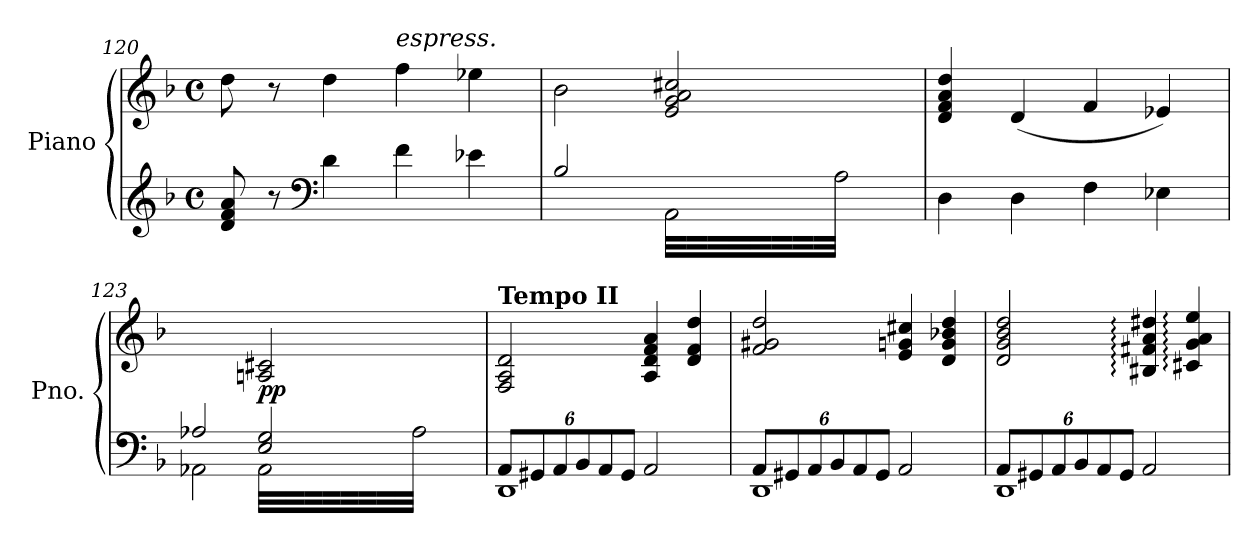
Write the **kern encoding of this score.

**kern	**kern	**dynam
*part1	*part1	*part1
*staff2	*staff1	*staff1/2
*I"Piano	*	*
*I'Pno.	*	*
*clefG2	*clefG2	*
*k[b-]	*k[b-]	*
*M4/4	*M4/4	*
*met(c)	*met(c)	*
=120	=120	=120
8d/ 8f/ 8a/	8dd\	.
8r	8r	.
*clefF4	*	*
4d\	4dd\	.
!	!LO:TX:a:i:t=espress.	!
4f\	4ff\	.
4e-X\	4ee-X\	.
=121	=121	=121
*^	*	*
2B-/	2ryy	2b-\	.
!	!LO:N:head=open	!	!
4AA\yy	32AA\LLL	2e/ 2g/ 2a/ 2cc#X/	.
.	32A\yy	.	.
.	32AA\yy	.	.
.	32A\yy	.	.
.	32AA\yy	.	.
.	32A\yy	.	.
.	32AA\yy	.	.
.	32A\yy	.	.
!	!LO:N:head=open	!	!
4AA\yy	32A\JJJ	.	.
.	8..ryy	.	.
*v	*v	*	*
=122	=122	=122
4D\	4d/ 4f/ 4a/ 4dd/	.
4D\	(<4d/	.
4F\	4f/	.
4E-X\	4e-X/)	.
!!LO:LB:g=z
=123	=123	=123
*^	*	*
*	*^	*	*
*	*	*^	*	*
2A-X/	2AA-X\	2ryy	2ryy	2ryy	.
!	!	!LO:N:head=open	!	!	!LO:DY:b
2ryy	4AAn\yy	32AA\LLL	2E/ 2G/	2An/ 2c#X/	pp
.	.	32A\yy	.	.	.
.	.	32AA\yy	.	.	.
.	.	32A\yy	.	.	.
.	.	32AA\yy	.	.	.
.	.	32A\yy	.	.	.
.	.	32AA\yy	.	.	.
.	.	32A\yy	.	.	.
!	!	!LO:N:head=open	!	!	!
.	32AA\yy	32A\JJJ	.	.	.
.	32ryy	8..ryy	.	.	.
.	16ryy	.	.	.	.
.	8ryy	.	.	.	.
*v	*v	*v	*v	*	*
=124	=124	=124
*Xbrackettup	*	*
*^	*	*
!	!	!LO:TX:a:B:t=Tempo II	!
12AA/L	1DD	2F/ 2A/ 2d/	.
12GG#X/	.	.	.
12AA/	.	.	.
12BB-/	.	.	.
12AA/	.	.	.
12GG#/J	.	.	.
2AA/	.	4A/ 4d/ 4f/ 4a/	.
.	.	4d/ 4f/ 4dd/	.
=125	=125	=125	=125
12AA/L	1DD	2f/ 2g#X/ 2dd/	.
12GG#X/	.	.	.
12AA/	.	.	.
12BB-/	.	.	.
12AA/	.	.	.
12GG#/J	.	.	.
2AA/	.	4e/ 4gn/ 4cc#X/	.
.	.	4d/ 4g/ 4b-X/ 4dd/	.
=126	=126	=126	=126
12AA/L	1DD	2d/ 2g/ 2b-/ 2dd/	.
12GG#X/	.	.	.
12AA/	.	.	.
12BB-/	.	.	.
12AA/	.	.	.
12GG#/J	.	.	.
2AA/	.	4B#X/: 4f#X/: 4a/: 4dd#X/:	.
.	.	4c#X/: 4g/: 4a/: 4ee/:	.
*v	*v	*	*
=	=	=
*-	*-	*-
